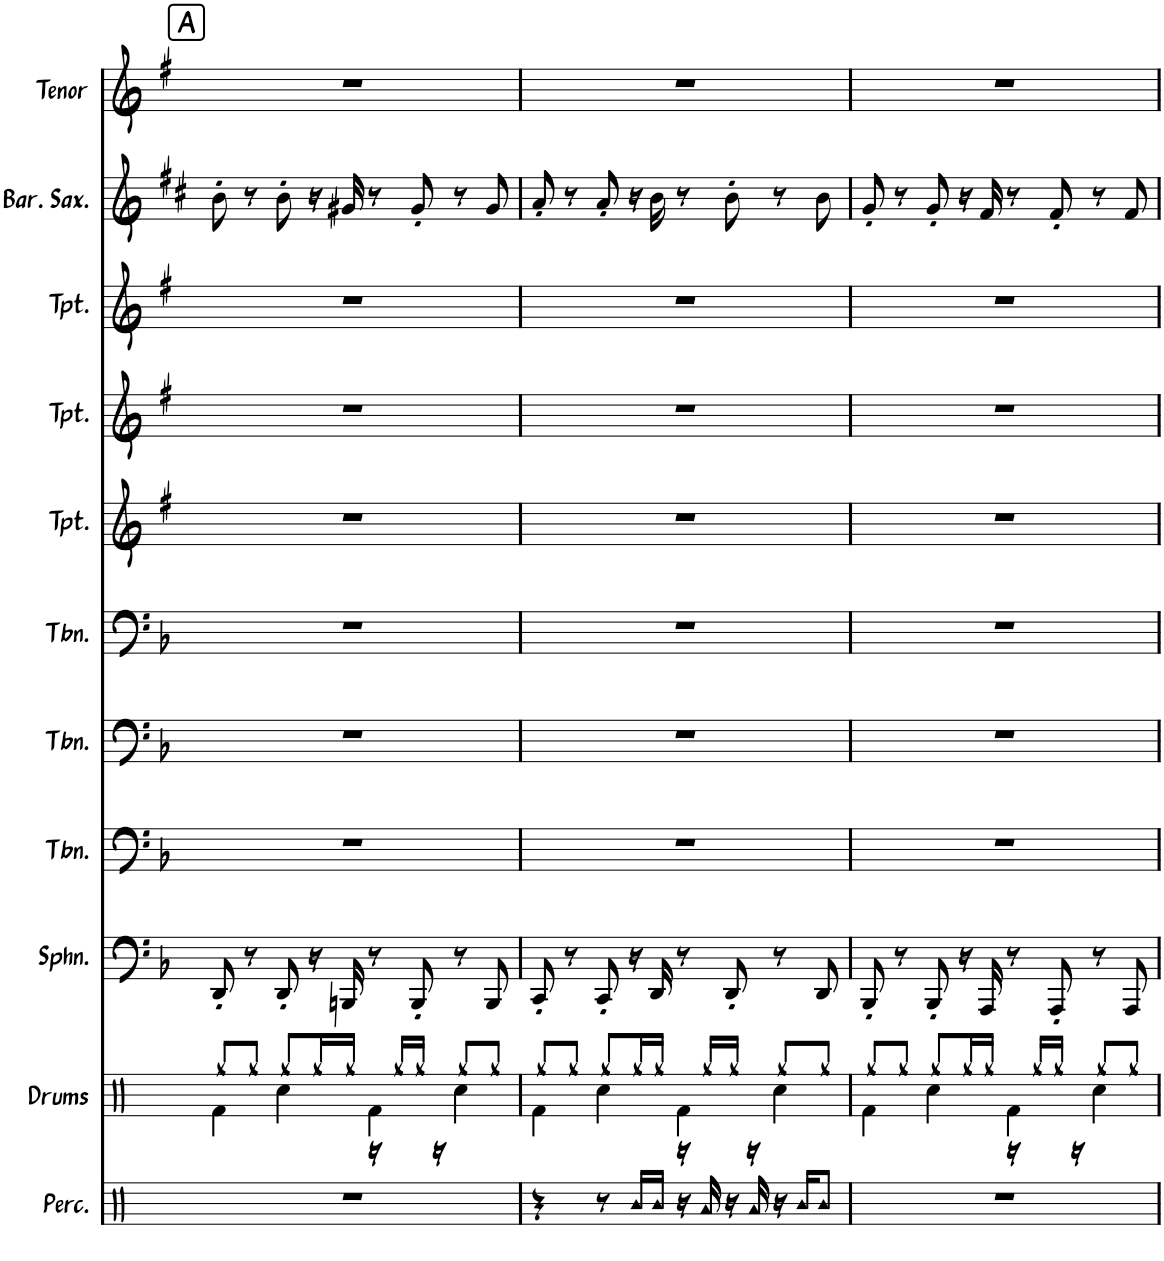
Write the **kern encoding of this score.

**kern	**kern	**kern	**kern	**kern	**kern	**kern	**kern	**kern	**kern	**kern
*part11	*part10	*part9	*part8	*part7	*part6	*part5	*part4	*part3	*part2	*part1
*staff11	*staff10	*staff9	*staff8	*staff7	*staff6	*staff5	*staff4	*staff3	*staff2	*staff1
*I"Percussion	*I"Drums	*I"Sousaphone	*I"Trombone	*I"Trombone	*I"Trombone	*I"Trumpet	*I"Trumpet	*I"Trumpet	*I"Baritone Saxophone	*I"Tenor Sax
*I'Perc.	*I'Drums	*I'Sphn.	*I'Tbn.	*I'Tbn.	*I'Tbn.	*I'Tpt.	*I'Tpt.	*I'Tpt.	*I'Bar. Sax.	*I'Tenor
!!LO:PB:g=z
*clefX	*clefX	*clefF4	*clefF4	*clefF4	*clefF4	*clefG2	*clefG2	*clefG2	*clefG2	*clefG2
*	*	*	*	*	*	*Trd1c2	*Trd1c2	*Trd1c2	*Trd12c21	*Trd8c14
*k[]	*k[]	*k[b-]	*k[b-]	*k[b-]	*k[b-]	*k[f#]	*k[f#]	*k[f#]	*k[f#c#]	*k[f#]
*M4/4	*M4/4	*M4/4	*M4/4	*M4/4	*M4/4	*M4/4	*M4/4	*M4/4	*M4/4	*M4/4
=4	=4	=4	=4	=4	=4	=4	=4	=4	=4	=4
*	*^	*	*	*	*	*	*	*	*	*
1r	4Rf\	8Rgg/L	8DD'/	1r	1r	1r	1r	1r	1r	8b'\	1r
.	.	8Rgg/J	8r	.	.	.	.	.	.	8r	.
.	4Rcc\	8Rgg/L	8DD'/	.	.	.	.	.	.	8b'\	.
.	.	16Rgg/L	16r	.	.	.	.	.	.	16r	.
.	.	16Rgg/JJ	16BBBn/	.	.	.	.	.	.	16g#X/	.
.	4Rf\	16r	8r	.	.	.	.	.	.	8r	.
.	.	16Rgg/LL	.	.	.	.	.	.	.	.	.
.	.	16Rgg/JJ	8BBB'/	.	.	.	.	.	.	8g#'/	.
.	.	16r	.	.	.	.	.	.	.	.	.
.	4Rcc\	8Rgg/L	8r	.	.	.	.	.	.	8r	.
.	.	8Rgg/J	8BBB/	.	.	.	.	.	.	8g#/	.
=5	=5	=5	=5	=5	=5	=5	=5	=5	=5	=5	=5
4r	4Rf\	8Rgg/L	8CC'/	1r	1r	1r	1r	1r	1r	8a'/	1r
.	.	8Rgg/J	8r	.	.	.	.	.	.	8r	.
8r	4Rcc\	8Rgg/L	8CC'/	.	.	.	.	.	.	8a'/	.
16R/LL	.	16Rgg/L	16r	.	.	.	.	.	.	16r	.
16R/JJ	.	16Rgg/JJ	16DD/	.	.	.	.	.	.	16b\	.
16r	4Rf\	16r	8r	.	.	.	.	.	.	8r	.
16Ra/	.	16Rgg/LL	.	.	.	.	.	.	.	.	.
16r	.	16Rgg/JJ	8DD'/	.	.	.	.	.	.	8b'\	.
16Ra/	.	16r	.	.	.	.	.	.	.	.	.
16r	4Rcc\	8Rgg/L	8r	.	.	.	.	.	.	8r	.
16R/KL	.	.	.	.	.	.	.	.	.	.	.
8R/J	.	8Rgg/J	8DD/	.	.	.	.	.	.	8b\	.
=6	=6	=6	=6	=6	=6	=6	=6	=6	=6	=6	=6
1r	4Rf\	8Rgg/L	8BBB-'/	1r	1r	1r	1r	1r	1r	8g'/	1r
.	.	8Rgg/J	8r	.	.	.	.	.	.	8r	.
.	4Rcc\	8Rgg/L	8BBB-'/	.	.	.	.	.	.	8g'/	.
.	.	16Rgg/L	16r	.	.	.	.	.	.	16r	.
.	.	16Rgg/JJ	16AAA/	.	.	.	.	.	.	16f#/	.
.	4Rf\	16r	8r	.	.	.	.	.	.	8r	.
.	.	16Rgg/LL	.	.	.	.	.	.	.	.	.
.	.	16Rgg/JJ	8AAA'/	.	.	.	.	.	.	8f#'/	.
.	.	16r	.	.	.	.	.	.	.	.	.
.	4Rcc\	8Rgg/L	8r	.	.	.	.	.	.	8r	.
.	.	8Rgg/J	8AAA/	.	.	.	.	.	.	8f#/	.
*	*v	*v	*	*	*	*	*	*	*	*	*
=	=	=	=	=	=	=	=	=	=	=
*-	*-	*-	*-	*-	*-	*-	*-	*-	*-	*-
